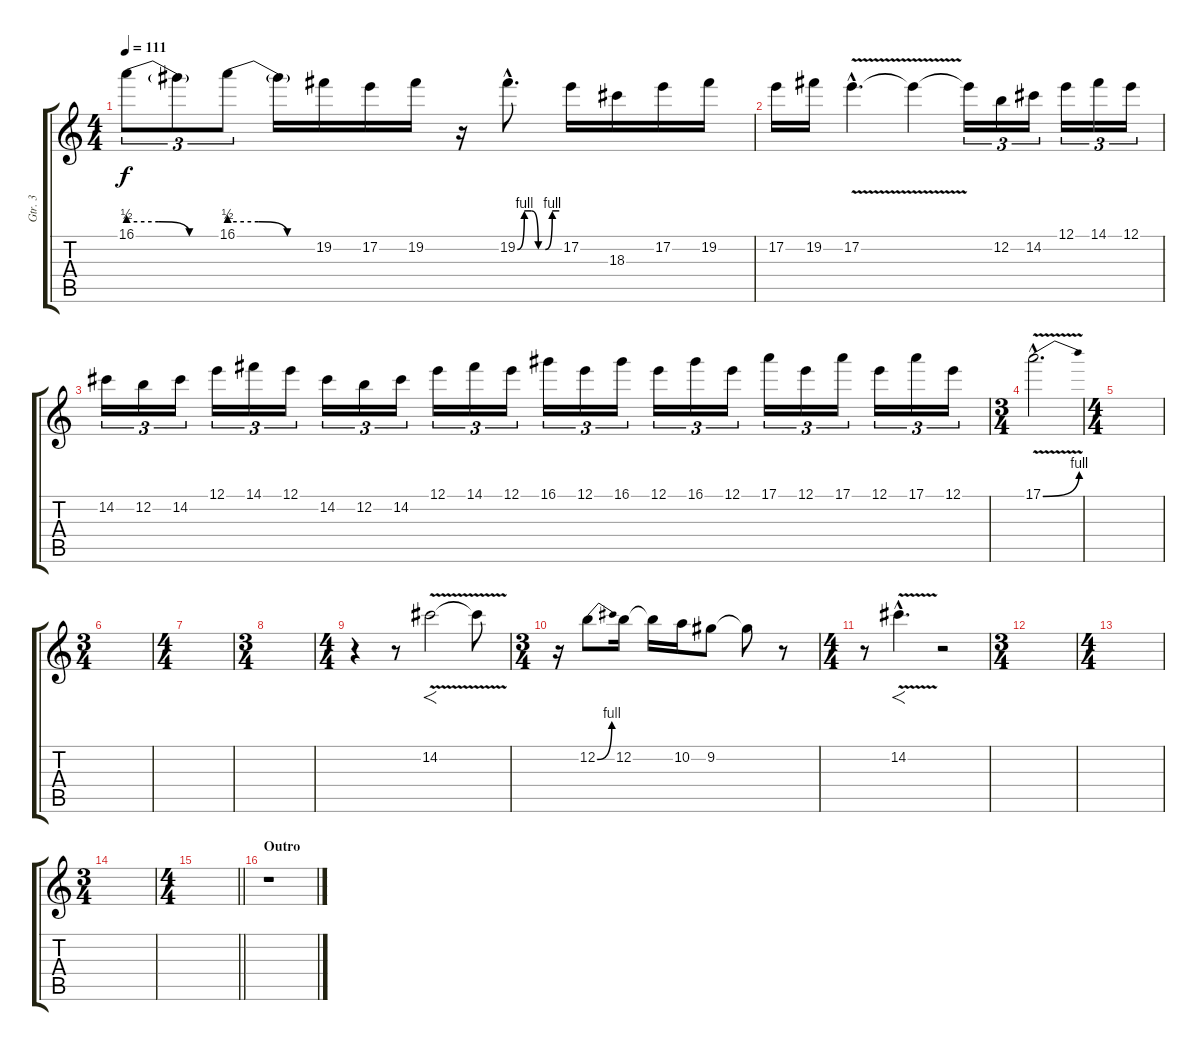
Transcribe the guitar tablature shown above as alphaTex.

\track ("Gtr. 3" "Gtr. 3") {instrument overdrivenguitar}
\staff {score tabs}
\tuning (E4 B3 G3 D3 A2 E2) {hide}
\ts (4 4)
\tempo 111
\clef g2
\ks c
16.1{be (custom 0 2 20 2 40 0 60 0)}.8{tu (3 2) dy f} 16.1{t}.8{tu (3 2)} 16.1{be (custom 0 2 20 2 40 0 60 0)}.8{tu (3 2)} 16.1{t}.16 19.2.16 17.2.16 19.2.16 r.16 19.2{be (custom 0 0 10 4 20 4 30 0 40 0 50 4 60 4) hac}.8{d} 17.2.16 18.3.16 17.2.16 19.2.16 |
17.2.16 19.2.16 17.2{v hac}.4{d} 17.2{t}.4 17.2{t}.16{tu (3 2)} 12.2.16{tu (3 2)} 14.2.16{tu (3 2)} 12.1.16{tu (3 2)} 14.1.16{tu (3 2)} 12.1.16{tu (3 2)} |
14.2.16{tu (3 2)} 12.2.16{tu (3 2)} 14.2.16{tu (3 2)} 12.1.16{tu (3 2)} 14.1.16{tu (3 2)} 12.1.16{tu (3 2)} 14.2.16{tu (3 2)} 12.2.16{tu (3 2)} 14.2.16{tu (3 2)} 12.1.16{tu (3 2)} 14.1.16{tu (3 2)} 12.1.16{tu (3 2)} 16.1.16{tu (3 2)} 12.1.16{tu (3 2)} 16.1.16{tu (3 2)} 12.1.16{tu (3 2)} 16.1.16{tu (3 2)} 12.1.16{tu (3 2)} 17.1.16{tu (3 2)} 12.1.16{tu (3 2)} 17.1.16{tu (3 2)} 12.1.16{tu (3 2)} 17.1.16{tu (3 2)} 12.1.16{tu (3 2)} |
\ts (3 4)
17.1{be (bend 0 0 60 4) v hac}.2{d} |
\ts (4 4)
|
\ts (3 4)
|
\ts (4 4)
|
\ts (3 4)
|
\ts (4 4)
r.4 r.8 14.2{v}.2{f} 14.2{t}.8 |
\ts (3 4)
r.16 12.2{be (bend 0 0 60 4)}.8 12.2.16 12.2{t}.16 10.2.16 9.2.8 9.2{t}.8 r.8 |
\ts (4 4)
r.8 14.2{v hac}.4{f d} r.2 |
\ts (3 4)
|
\ts (4 4)
|
\ts (3 4)
|
\ts (4 4)
\barLineRight lightlight
|
\section ("" "Outro")
r.1
